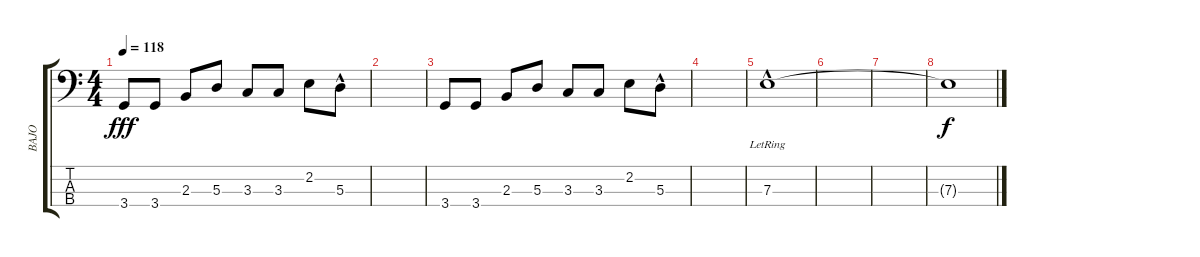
\track ("BAJO" "BAJO") {instrument electricbassfinger}
\staff {score tabs}
\tuning (G2 D2 A1 E1) {hide}
\ts (4 4)
\tempo 118
\clef f4
\ks c
3.4.8{dy fff} 3.4.8 2.3.8 5.3.8 3.3.8 3.3.8 2.2.8 5.3{hac}.8 |
|
3.4.8 3.4.8 2.3.8 5.3.8 3.3.8 3.3.8 2.2.8 5.3{hac}.8 |
|
7.3{hac lr}.1 |
|
|
7.3{t}.1{dy f}
